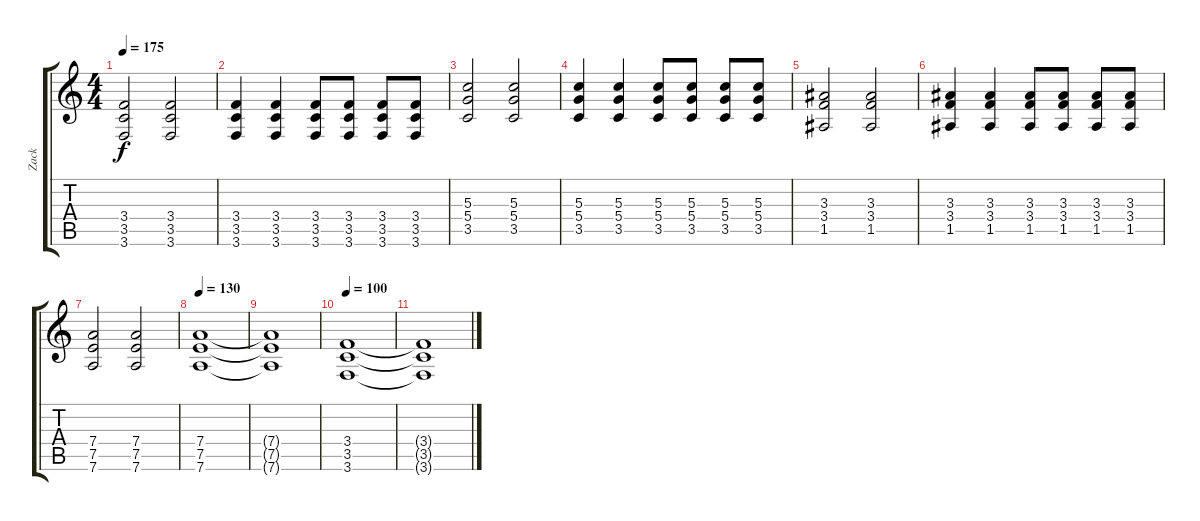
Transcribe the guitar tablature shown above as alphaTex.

\track ("Zack" "Zack") {instrument distortionguitar}
\staff {score tabs}
\tuning (E4 B3 G3 D3 A2 D2) {hide}
\ts (4 4)
\tempo 175
\clef g2
\ks c
(3.4 3.5 3.6).2{dy f} (3.4 3.5 3.6).2 |
(3.4 3.5 3.6).4 (3.4 3.5 3.6).4 (3.4 3.5 3.6).8 (3.4 3.5 3.6).8 (3.4 3.5 3.6).8 (3.4 3.5 3.6).8 |
(5.3 5.4 3.5).2 (5.3 5.4 3.5).2 |
(5.3 5.4 3.5).4 (5.3 5.4 3.5).4 (5.3 5.4 3.5).8 (5.3 5.4 3.5).8 (5.3 5.4 3.5).8 (5.3 5.4 3.5).8 |
(3.3 3.4 1.5).2 (3.3 3.4 1.5).2 |
(3.3 3.4 1.5).4 (3.3 3.4 1.5).4 (3.3 3.4 1.5).8 (3.3 3.4 1.5).8 (3.3 3.4 1.5).8 (3.3 3.4 1.5).8 |
(7.4 7.5 7.6).2 (7.4 7.5 7.6).2 |
\tempo 130
(7.4 7.5 7.6).1{volume 10} |
(7.4{t} 7.5{t} 7.6{t}).1 |
\tempo 100
(3.4 3.5 3.6).1 |
(3.4{t} 3.5{t} 3.6{t}).1
